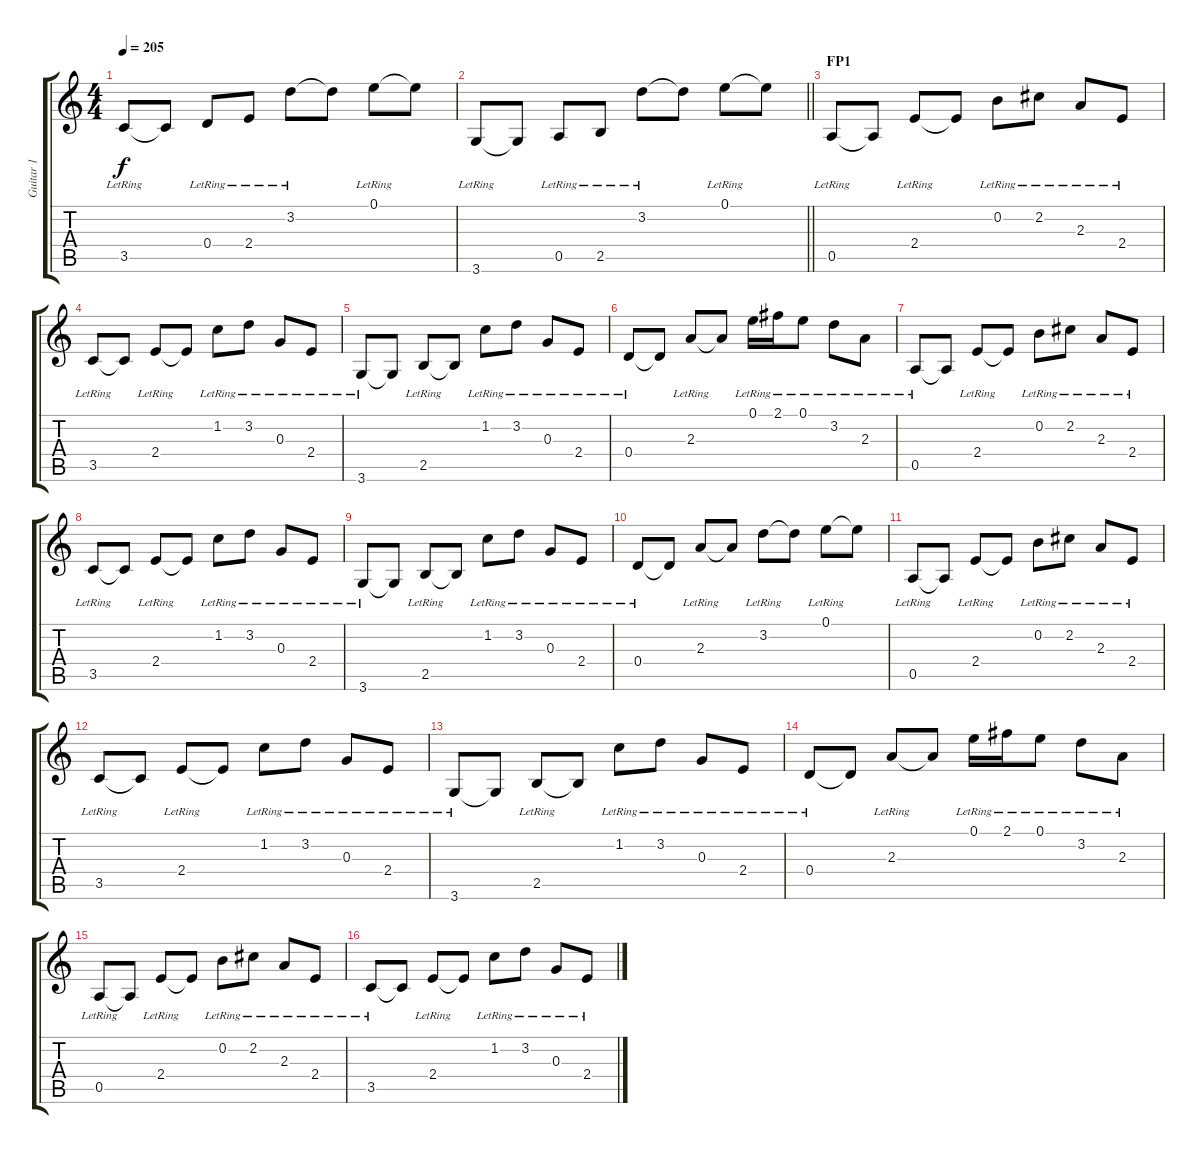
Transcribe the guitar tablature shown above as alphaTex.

\track ("Guitar 1" "Guitar 1") {instrument acousticguitarsteel}
\staff {score tabs}
\tuning (E4 B3 G3 D3 A2 E2) {hide}
\ts (4 4)
\tempo 205
\clef g2
\ks c
3.5{lr}.8{dy f} 3.5{t}.8 0.4{lr}.8 2.4{lr}.8 3.2{lr}.8 3.2{t}.8 0.1{lr}.8 0.1{t}.8 |
\barLineRight lightlight
3.6{lr}.8 3.6{t}.8 0.5{lr}.8 2.5{lr}.8 3.2{lr}.8 3.2{t}.8 0.1{lr}.8 0.1{t}.8 |
\section ("" "FP1")
0.5{lr}.8 0.5{t}.8 2.4{lr}.8 2.4{t}.8 0.2{lr}.8 2.2{lr}.8 2.3{lr}.8 2.4{lr}.8 |
3.5{lr}.8 3.5{t}.8 2.4{lr}.8 2.4{t}.8 1.2{lr}.8 3.2{lr}.8 0.3{lr}.8 2.4{lr}.8 |
3.6{lr}.8 3.6{t}.8 2.5{lr}.8 2.5{t}.8 1.2{lr}.8 3.2{lr}.8 0.3{lr}.8 2.4{lr}.8 |
0.4{lr}.8 0.4{t}.8 2.3{lr}.8 2.3{t}.8 0.1{lr}.16 2.1{lr}.16 0.1{lr}.8 3.2{lr}.8 2.3{lr}.8 |
0.5{lr}.8 0.5{t}.8 2.4{lr}.8 2.4{t}.8 0.2{lr}.8 2.2{lr}.8 2.3{lr}.8 2.4{lr}.8 |
3.5{lr}.8 3.5{t}.8 2.4{lr}.8 2.4{t}.8 1.2{lr}.8 3.2{lr}.8 0.3{lr}.8 2.4{lr}.8 |
3.6{lr}.8 3.6{t}.8 2.5{lr}.8 2.5{t}.8 1.2{lr}.8 3.2{lr}.8 0.3{lr}.8 2.4{lr}.8 |
0.4{lr}.8 0.4{t}.8 2.3{lr}.8 2.3{t}.8 3.2{lr}.8 3.2{t}.8 0.1{lr}.8 0.1{t}.8 |
0.5{lr}.8 0.5{t}.8 2.4{lr}.8 2.4{t}.8 0.2{lr}.8 2.2{lr}.8 2.3{lr}.8 2.4{lr}.8 |
3.5{lr}.8 3.5{t}.8 2.4{lr}.8 2.4{t}.8 1.2{lr}.8 3.2{lr}.8 0.3{lr}.8 2.4{lr}.8 |
3.6{lr}.8 3.6{t}.8 2.5{lr}.8 2.5{t}.8 1.2{lr}.8 3.2{lr}.8 0.3{lr}.8 2.4{lr}.8 |
0.4{lr}.8 0.4{t}.8 2.3{lr}.8 2.3{t}.8 0.1{lr}.16 2.1{lr}.16 0.1{lr}.8 3.2{lr}.8 2.3{lr}.8 |
0.5{lr}.8 0.5{t}.8 2.4{lr}.8 2.4{t}.8 0.2{lr}.8 2.2{lr}.8 2.3{lr}.8 2.4{lr}.8 |
3.5{lr}.8 3.5{t}.8 2.4{lr}.8 2.4{t}.8 1.2{lr}.8 3.2{lr}.8 0.3{lr}.8 2.4{lr}.8
